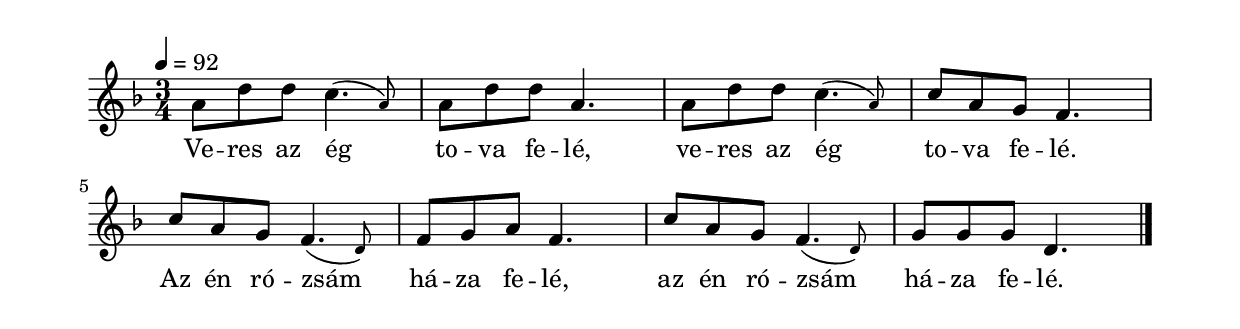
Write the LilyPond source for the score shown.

\paper {
  indent = 0\mm
  line-width = 180\mm
  oddHeaderMarkup = ""
  evenHeaderMarkup = ""
  oddFooterMarkup = ""
  evenFooterMarkup = ""
}

\score{
\relative c' {
\numericTimeSignature
\time 3/4
\key f \major
\tempo 4 = 92
a'8 d d \afterGrace c4. (a8) a8 d d a4. | a8 d d \afterGrace c4. (a8) c8 a g f4. | c'8 a g \afterGrace f4. (d8) f8 g a f4. | c'8 a g \afterGrace f4. (d8) g8 g g d4. \bar "|."
} 
\addlyrics {
  Ve -- res az ég to -- va fe -- lé,
  ve -- res az ég to -- va fe -- lé.
  Az én ró -- zsám há -- za fe -- lé,
  az én ró -- zsám há -- za fe -- lé.
  } 

\midi { }
\layout { }
}

\version "2.17.4"